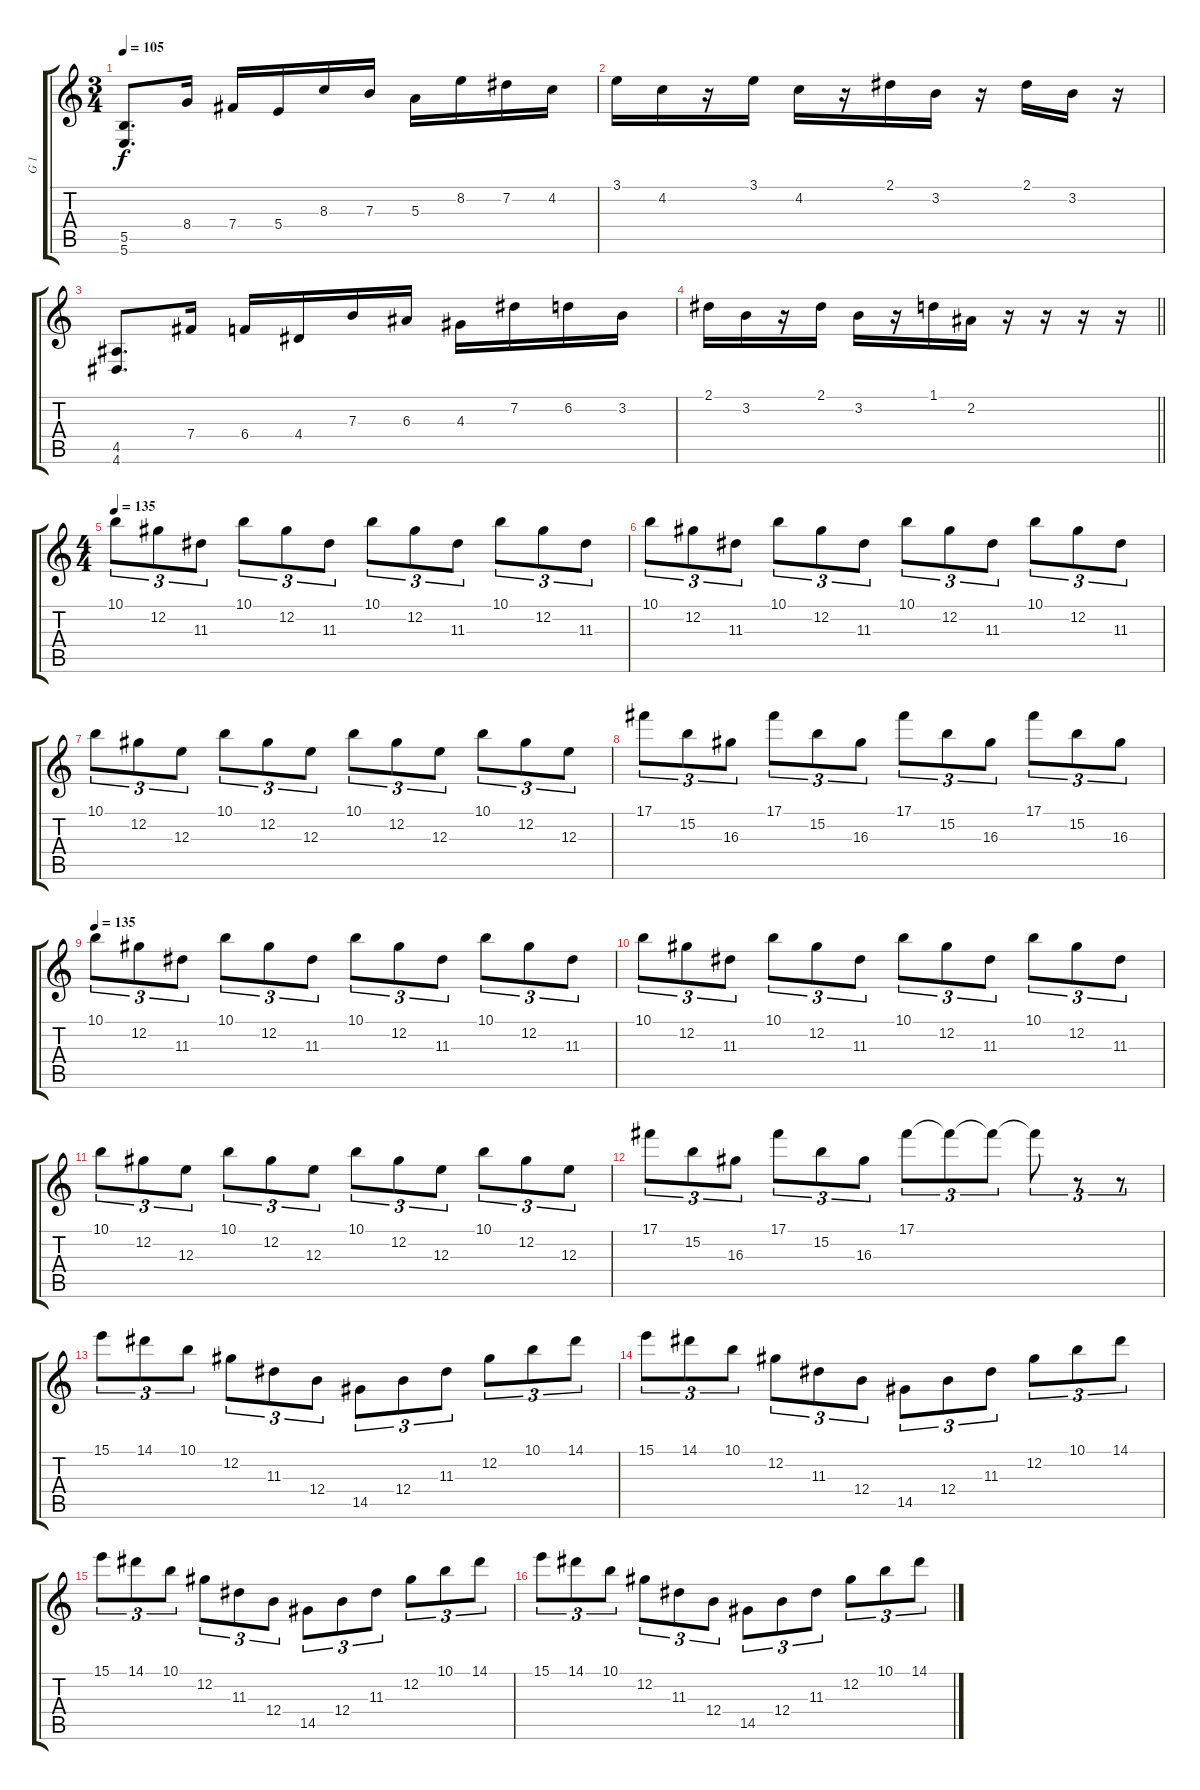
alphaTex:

\track ("G 1" "G 1") {instrument distortionguitar}
\staff {score tabs}
\tuning (Db4 Ab3 E3 B2 Gb2 B1) {hide}
\ts (3 4)
\tempo 105
\clef g2
\ks c
(5.5 5.6).8{d dy f} 8.4.16 7.4.16 5.4.16 8.3.16 7.3.16 5.3.16 8.2.16 7.2.16 4.2.16 |
3.1.16 4.2.16 r.16 3.1.16 4.2.16 r.16 2.1.16 3.2.16 r.16 2.1.16 3.2.16 r.16 |
(4.5 4.6).8{d} 7.4.16 6.4.16 4.4.16 7.3.16 6.3.16 4.3.16 7.2.16 6.2.16 3.2.16 |
\barLineRight lightlight
2.1.16 3.2.16 r.16 2.1.16 3.2.16 r.16 1.1.16 2.2.16 r.16 r.16 r.16 r.16 |
\ts (4 4)
\tempo 135
10.1.8{tu (3 2)} 12.2.8{tu (3 2)} 11.3.8{tu (3 2)} 10.1.8{tu (3 2)} 12.2.8{tu (3 2)} 11.3.8{tu (3 2)} 10.1.8{tu (3 2)} 12.2.8{tu (3 2)} 11.3.8{tu (3 2)} 10.1.8{tu (3 2)} 12.2.8{tu (3 2)} 11.3.8{tu (3 2)} |
10.1.8{tu (3 2)} 12.2.8{tu (3 2)} 11.3.8{tu (3 2)} 10.1.8{tu (3 2)} 12.2.8{tu (3 2)} 11.3.8{tu (3 2)} 10.1.8{tu (3 2)} 12.2.8{tu (3 2)} 11.3.8{tu (3 2)} 10.1.8{tu (3 2)} 12.2.8{tu (3 2)} 11.3.8{tu (3 2)} |
10.1.8{tu (3 2)} 12.2.8{tu (3 2)} 12.3.8{tu (3 2)} 10.1.8{tu (3 2)} 12.2.8{tu (3 2)} 12.3.8{tu (3 2)} 10.1.8{tu (3 2)} 12.2.8{tu (3 2)} 12.3.8{tu (3 2)} 10.1.8{tu (3 2)} 12.2.8{tu (3 2)} 12.3.8{tu (3 2)} |
17.1.8{tu (3 2)} 15.2.8{tu (3 2)} 16.3.8{tu (3 2)} 17.1.8{tu (3 2)} 15.2.8{tu (3 2)} 16.3.8{tu (3 2)} 17.1.8{tu (3 2)} 15.2.8{tu (3 2)} 16.3.8{tu (3 2)} 17.1.8{tu (3 2)} 15.2.8{tu (3 2)} 16.3.8{tu (3 2)} |
\tempo 135
10.1.8{tu (3 2)} 12.2.8{tu (3 2)} 11.3.8{tu (3 2)} 10.1.8{tu (3 2)} 12.2.8{tu (3 2)} 11.3.8{tu (3 2)} 10.1.8{tu (3 2)} 12.2.8{tu (3 2)} 11.3.8{tu (3 2)} 10.1.8{tu (3 2)} 12.2.8{tu (3 2)} 11.3.8{tu (3 2)} |
10.1.8{tu (3 2)} 12.2.8{tu (3 2)} 11.3.8{tu (3 2)} 10.1.8{tu (3 2)} 12.2.8{tu (3 2)} 11.3.8{tu (3 2)} 10.1.8{tu (3 2)} 12.2.8{tu (3 2)} 11.3.8{tu (3 2)} 10.1.8{tu (3 2)} 12.2.8{tu (3 2)} 11.3.8{tu (3 2)} |
10.1.8{tu (3 2)} 12.2.8{tu (3 2)} 12.3.8{tu (3 2)} 10.1.8{tu (3 2)} 12.2.8{tu (3 2)} 12.3.8{tu (3 2)} 10.1.8{tu (3 2)} 12.2.8{tu (3 2)} 12.3.8{tu (3 2)} 10.1.8{tu (3 2)} 12.2.8{tu (3 2)} 12.3.8{tu (3 2)} |
17.1.8{tu (3 2)} 15.2.8{tu (3 2)} 16.3.8{tu (3 2)} 17.1.8{tu (3 2)} 15.2.8{tu (3 2)} 16.3.8{tu (3 2)} 17.1.8{tu (3 2)} 17.1{t}.8{tu (3 2)} 17.1{t}.8{tu (3 2)} 17.1{t}.8{tu (3 2)} r.8{tu (3 2)} r.8{tu (3 2)} |
15.1.8{tu (3 2)} 14.1.8{tu (3 2)} 10.1.8{tu (3 2)} 12.2.8{tu (3 2)} 11.3.8{tu (3 2)} 12.4.8{tu (3 2)} 14.5.8{tu (3 2)} 12.4.8{tu (3 2)} 11.3.8{tu (3 2)} 12.2.8{tu (3 2)} 10.1.8{tu (3 2)} 14.1.8{tu (3 2)} |
15.1.8{tu (3 2)} 14.1.8{tu (3 2)} 10.1.8{tu (3 2)} 12.2.8{tu (3 2)} 11.3.8{tu (3 2)} 12.4.8{tu (3 2)} 14.5.8{tu (3 2)} 12.4.8{tu (3 2)} 11.3.8{tu (3 2)} 12.2.8{tu (3 2)} 10.1.8{tu (3 2)} 14.1.8{tu (3 2)} |
15.1.8{tu (3 2)} 14.1.8{tu (3 2)} 10.1.8{tu (3 2)} 12.2.8{tu (3 2)} 11.3.8{tu (3 2)} 12.4.8{tu (3 2)} 14.5.8{tu (3 2)} 12.4.8{tu (3 2)} 11.3.8{tu (3 2)} 12.2.8{tu (3 2)} 10.1.8{tu (3 2)} 14.1.8{tu (3 2)} |
15.1.8{tu (3 2)} 14.1.8{tu (3 2)} 10.1.8{tu (3 2)} 12.2.8{tu (3 2)} 11.3.8{tu (3 2)} 12.4.8{tu (3 2)} 14.5.8{tu (3 2)} 12.4.8{tu (3 2)} 11.3.8{tu (3 2)} 12.2.8{tu (3 2)} 10.1.8{tu (3 2)} 14.1.8{tu (3 2)}
